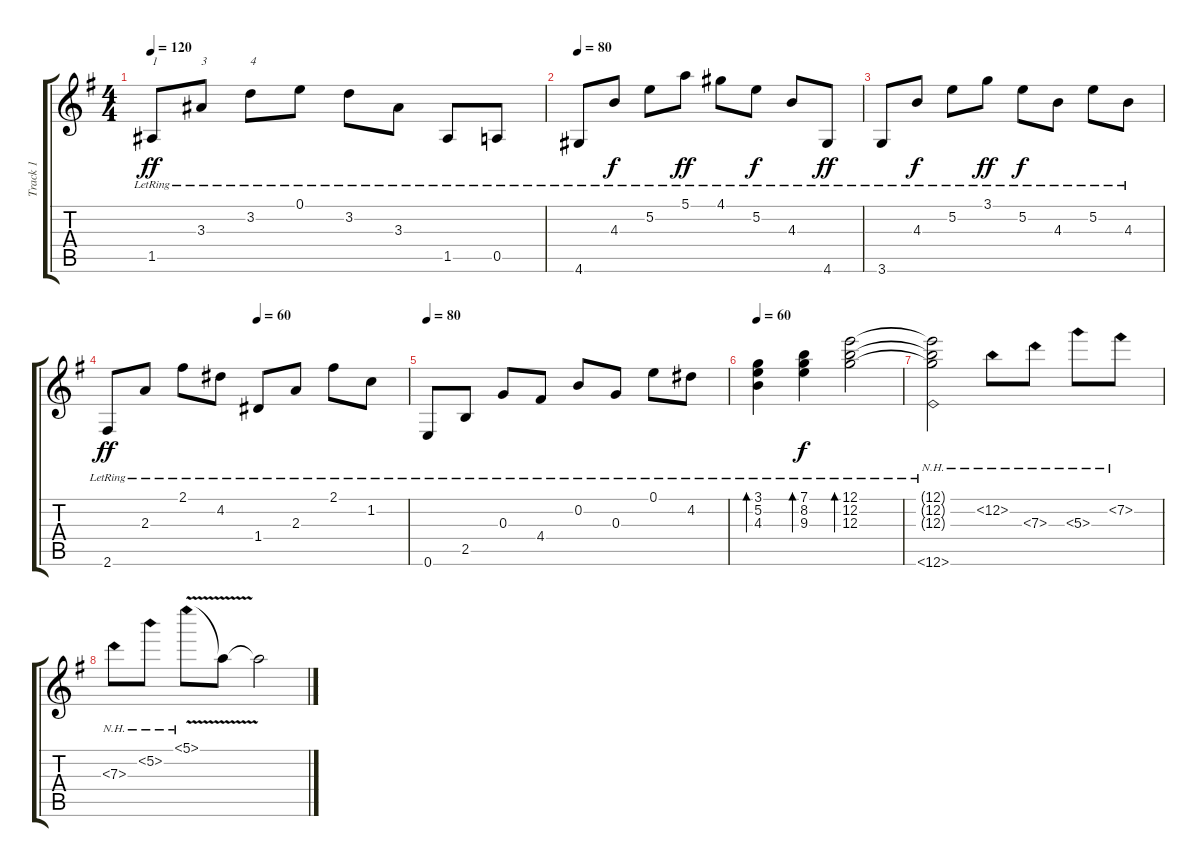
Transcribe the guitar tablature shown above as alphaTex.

\track ("Track 1" "Track 1") {instrument acousticguitarnylon}
\staff {score tabs}
\tuning (E4 B3 G3 D3 A2 E2) {hide}
\ts (4 4)
\tempo 120
\clef g2
\ks eminor
1.5{lr}.8{txt "1" dy ff} 3.3{lr}.8{txt "3"} 3.2{lr}.8{txt "4"} 0.1{lr}.8 3.2{lr}.8 3.3{lr}.8 1.5{lr}.8 0.5{lr}.8 |
\tempo 80
4.6{lr}.8 4.3{lr}.8{dy f} 5.2{lr}.8 5.1{lr}.8{dy ff} 4.1{lr}.8 5.2{lr}.8{dy f} 4.3{lr}.8 4.6{lr}.8{dy ff} |
3.6{lr}.8 4.3{lr}.8{dy f} 5.2{lr}.8 3.1{lr}.8{dy ff} 5.2{lr}.8{dy f} 4.3{lr}.8 5.2{lr}.8 4.3{lr}.8 |
\tempo (60 0.5)
2.6{lr}.8{dy ff} 2.3{lr}.8 2.1{lr}.8 4.2{lr}.8 1.4{lr}.8 2.3{lr}.8 2.1{lr}.8 1.2{lr}.8 |
\tempo 80
0.6{lr}.8 2.5{lr}.8 0.3{lr}.8 4.4{lr}.8 0.2{lr}.8 0.3{lr}.8 0.1{lr}.8 4.2{lr}.8 |
\tempo 60
(3.1{lr} 5.2{lr} 4.3{lr}).4{bd 240} (7.1{lr} 8.2{lr} 9.3{lr}).4{bd 60 dy f} (12.1{lr} 12.2{lr} 12.3{lr}).2{bd 60} |
(12.1{t} 12.2{t} 12.3{t} 12.6{nh lr}).2 12.2{nh}.8 7.3{nh}.8 5.3{nh}.8 7.2{nh}.8 |
7.3{nh}.8 5.2{nh}.8 5.1{nh v}.8 5.1{t}.8 5.1{t}.2
